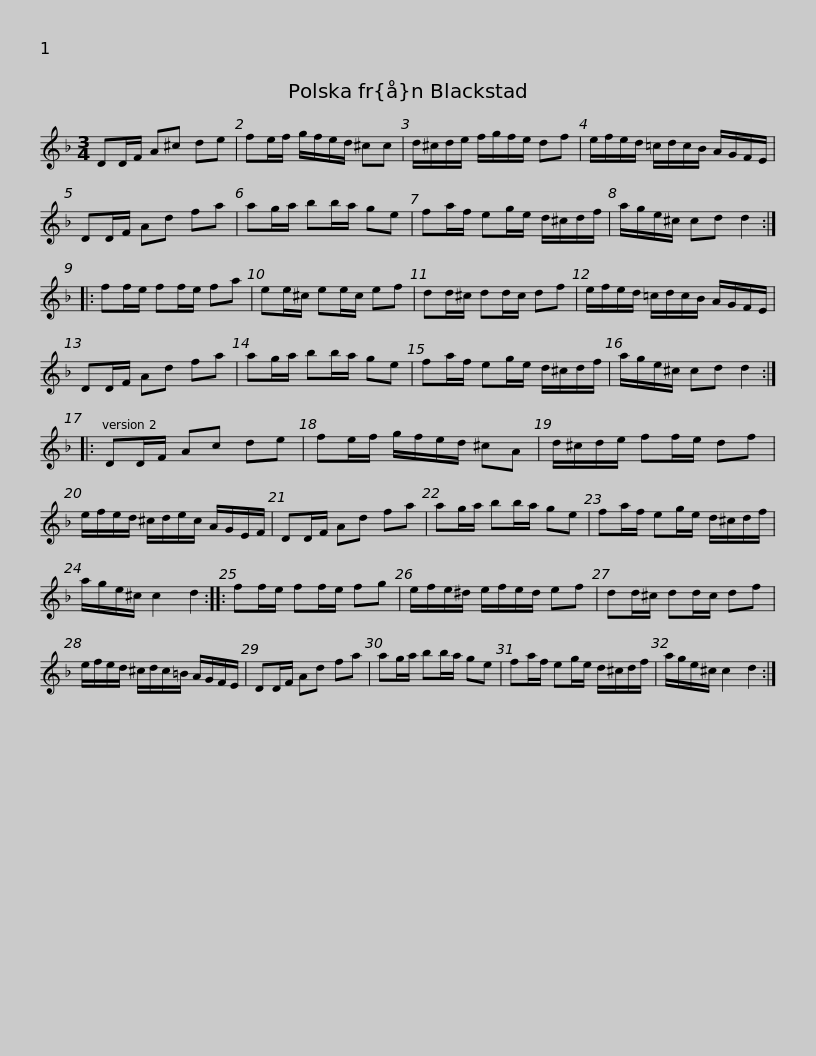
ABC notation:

X:1
L:1/8
M:3/4
I:linebreak $
K:Dmin
V:1 treble
V:1
 DD/F/ A^c de | fe/f/ g/f/e/d/ ^cc | d/^c/d/e/ f/g/f/e/ df | e/f/e/d/ =c/d/c/B/ A/G/F/E/ | DD/F/ Ad fa |$ %5
 ag/a/ bb/a/ ge | fa/f/ eg/e/ d/^c/d/f/ | a/g/e/^c/ cd d2 :: ff/e/ ff/e/ fa | ee/^c/ ee/c/ ef |$ %10
 dd/^c/ dd/c/ df | e/f/e/d/ =c/d/c/B/ A/G/F/E/ | DD/F/ Ad fa | ag/a/ bb/a/ ge | fa/f/ eg/e/ d/^c/d/f/ |$ %15
 a/g/e/^c/ cd d2 :: DD/F/ Ac de | fe/f/ g/f/e/d/ ^cA | d/^c/d/e/ ff/e/ df | e/f/e/d/ ^c/d/e/c/ A/G/E/F/ |$ %20
 DD/F/ Ad fa | ag/a/ bb/a/ ge | fa/f/ eg/e/ d/^c/d/f/ | a/g/e/^c/ c2 d2 :: ff/e/ ff/e/ fg |$ %25
 e/f/e/^d/ e/f/e/d/ ef | dd/^c/ dd/c/ df | e/f/e/d/ ^c/d/c/=B/ A/G/F/E/ | DD/F/ Ad fa |$ ag/a/ bb/a/ ge | %30
 fa/f/ eg/e/ d/^c/d/f/ | a/g/e/^c/ c2 d2 :| %32
